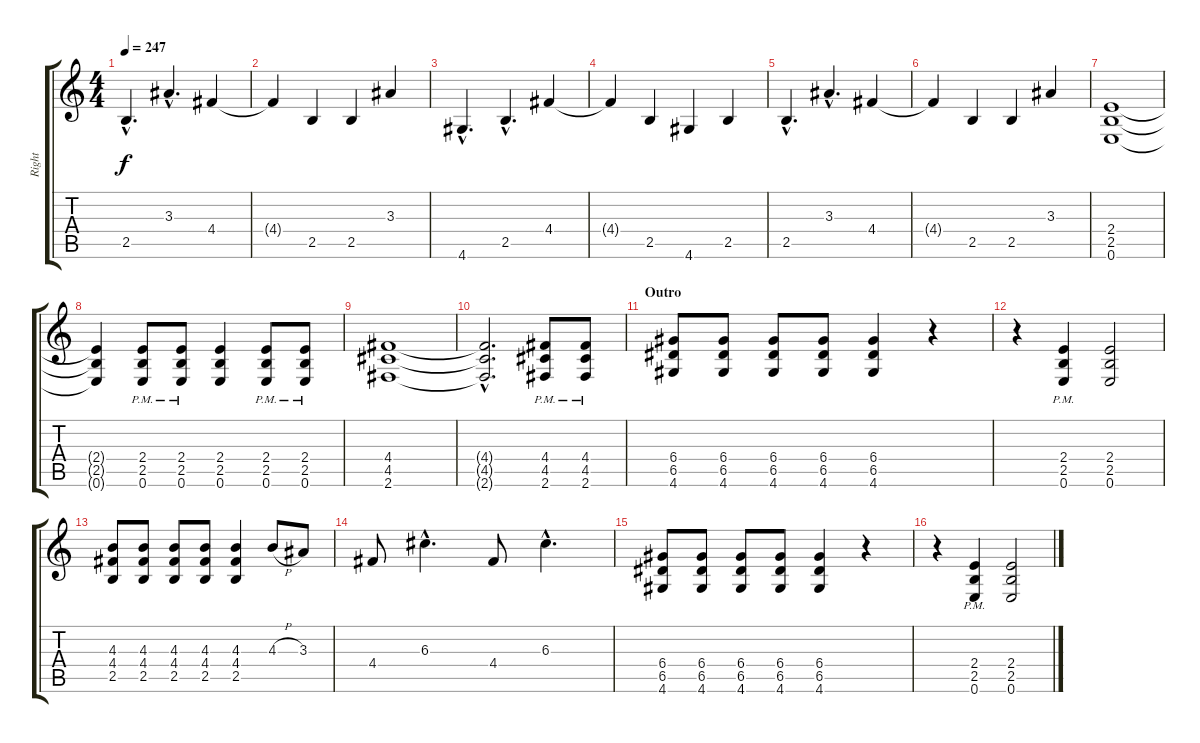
\track ("Right" "Right") {instrument distortionguitar}
\staff {score tabs}
\tuning (E4 B3 G3 D3 A2 E2) {hide}
\ts (4 4)
\tempo 247
\clef g2
\ks c
2.5{hac}.4{d dy f} 3.3{hac}.4{d} 4.4.4 |
4.4{t}.4 2.5.4 2.5.4 3.3.4 |
4.6{hac}.4{d} 2.5{hac}.4{d} 4.4.4 |
4.4{t}.4 2.5.4 4.6.4 2.5.4 |
2.5{hac}.4{d} 3.3{hac}.4{d} 4.4.4 |
4.4{t}.4 2.5.4 2.5.4 3.3.4 |
(2.4 2.5 0.6).1 |
(2.4{t} 2.5{t} 0.6{t}).4 (2.4{pm} 2.5{pm} 0.6{pm}).8 (2.4{pm} 2.5{pm} 0.6{pm}).8 (2.4 2.5 0.6).4 (2.4{pm} 2.5{pm} 0.6{pm}).8 (2.4{pm} 2.5{pm} 0.6{pm}).8 |
(4.4 4.5 2.6).1 |
(4.4{hac t} 4.5{hac t} 2.6{hac t}).2{d} (4.4{pm} 4.5{pm} 2.6{pm}).8 (4.4{pm} 4.5{pm} 2.6{pm}).8 |
\section ("" "Outro")
(6.4 6.5 4.6).8 (6.4 6.5 4.6).8 (6.4 6.5 4.6).8 (6.4 6.5 4.6).8 (6.4 6.5 4.6).4 r.4 |
r.4 (2.4{pm} 2.5{pm} 0.6{pm}).4 (2.4 2.5 0.6).2 |
(4.3 4.4 2.5).8 (4.3 4.4 2.5).8 (4.3 4.4 2.5).8 (4.3 4.4 2.5).8 (4.3 4.4 2.5).4 4.3{h}.8 3.3.8 |
4.4.8 6.3{hac}.4{d} 4.4.8 6.3{hac}.4{d} |
(6.4 6.5 4.6).8 (6.4 6.5 4.6).8 (6.4 6.5 4.6).8 (6.4 6.5 4.6).8 (6.4 6.5 4.6).4 r.4 |
r.4 (2.4{pm} 2.5{pm} 0.6{pm}).4 (2.4 2.5 0.6).2
